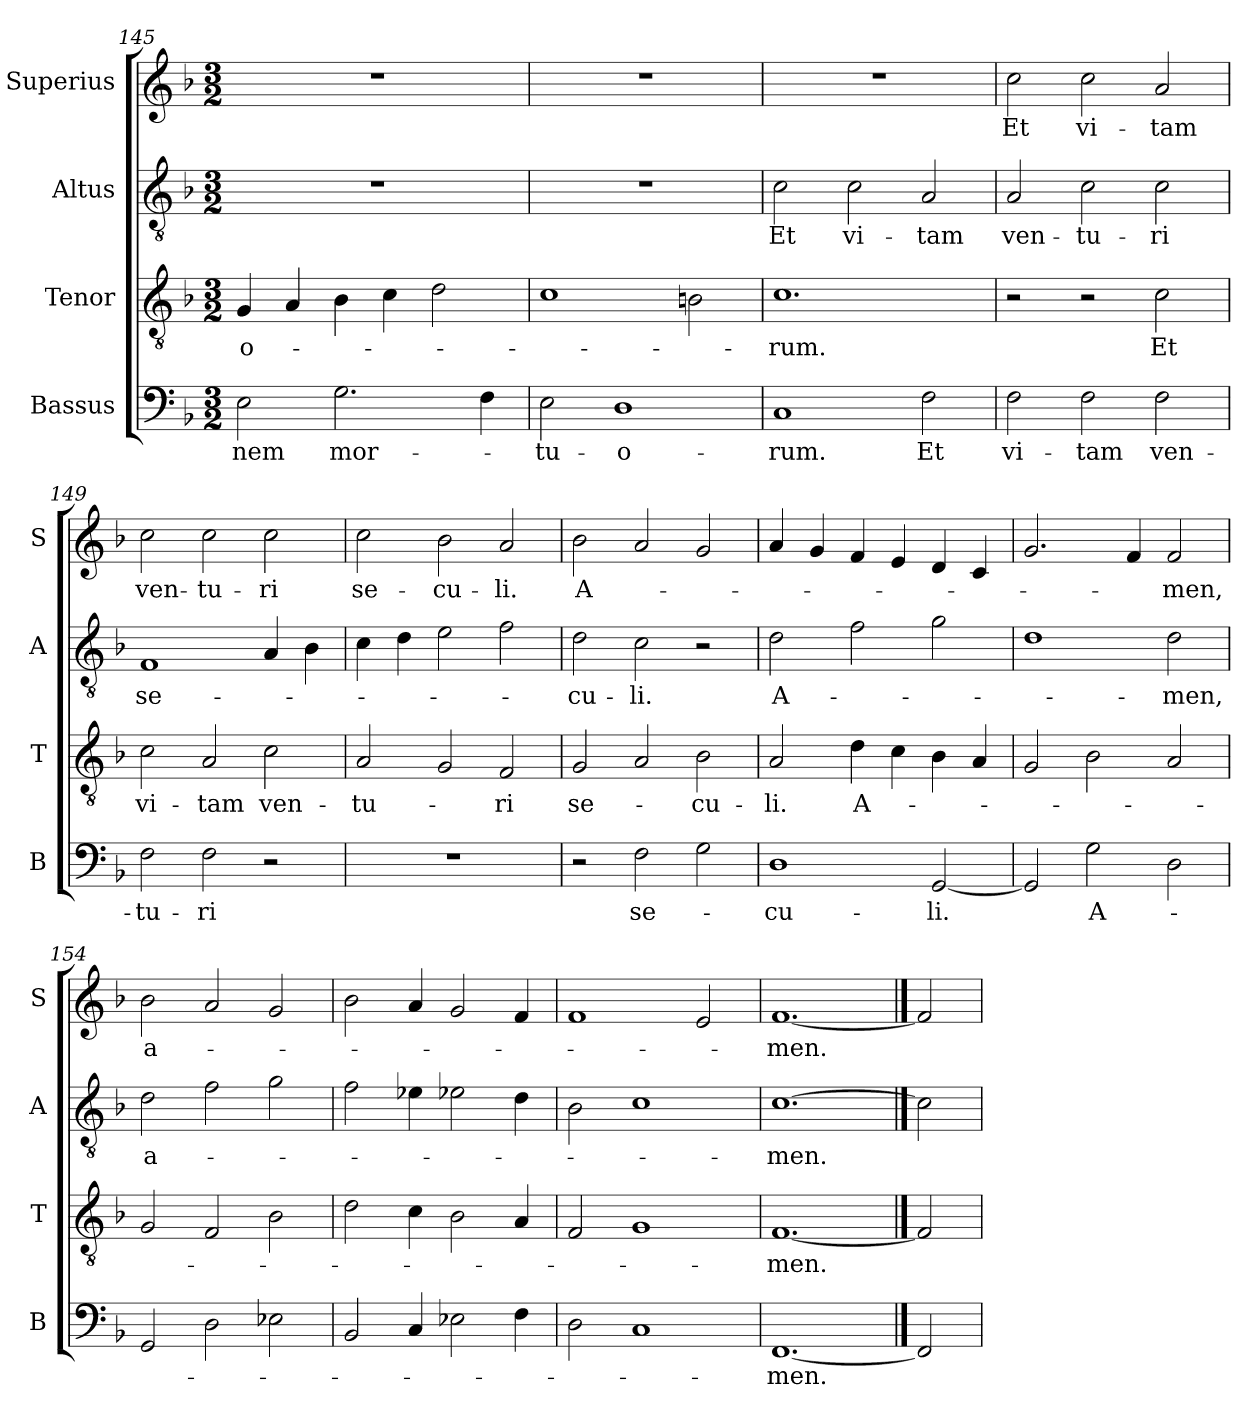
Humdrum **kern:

**kern	**text	**kern	**text	**kern	**text	**kern	**text
*part4	*part4	*part3	*part3	*part2	*part2	*part1	*part1
*staff4	*staff4	*staff3	*staff3	*staff2	*staff2	*staff1	*staff1
*I"Bassus	*	*I"Tenor	*	*I"Altus	*	*I"Superius	*
*I'B	*	*I'T	*	*I'A	*	*I'S	*
*clefF4	*	*clefGv2	*	*clefGv2	*	*clefG2	*
*k[b-]	*	*k[b-]	*	*k[b-]	*	*k[b-]	*
*M3/2	*	*M3/2	*	*M3/2	*	*M3/2	*
=145	=145	=145	=145	=145	=145	=145	=145
2E	-nem	4G	-o-	1.r	.	1.r	.
.	.	4A	.	.	.	.	.
2.G	mor-	4B-	.	.	.	.	.
.	.	4c	.	.	.	.	.
.	.	2d	.	.	.	.	.
4F	.	.	.	.	.	.	.
=146	=146	=146	=146	=146	=146	=146	=146
2E	-tu-	1c	.	1.r	.	1.r	.
1D	-o-	.	.	.	.	.	.
.	.	2Bn	.	.	.	.	.
=147	=147	=147	=147	=147	=147	=147	=147
1C	-rum.	1.c	-rum.	2c	Et	1.r	.
.	.	.	.	2c	vi-	.	.
2F	Et	.	.	2A	-tam	.	.
=148	=148	=148	=148	=148	=148	=148	=148
2F	vi-	2r	.	2A	ven-	2cc	Et
2F	-tam	2r	.	2c	-tu-	2cc	vi-
2F	ven-	2c	Et	2c	-ri	2a	-tam
=149	=149	=149	=149	=149	=149	=149	=149
2F	-tu-	2c	vi-	1F	se-	2cc	ven-
2F	-ri	2A	-tam	.	.	2cc	-tu-
2r	.	2c	ven-	4A	.	2cc	-ri
.	.	.	.	4B-	.	.	.
=150	=150	=150	=150	=150	=150	=150	=150
1.r	.	2A	-tu-	4c	.	2cc	se-
.	.	.	.	4d	.	.	.
.	.	2G	.	2e	.	2b-	-cu-
.	.	2F	-ri	2f	.	2a	-li.
=151	=151	=151	=151	=151	=151	=151	=151
2r	.	2G	se-	2d	-cu-	2b-	A-
2F	se-	2A	.	2c	-li.	2a	.
2G	.	2B-	-cu-	2r	.	2g	.
=152	=152	=152	=152	=152	=152	=152	=152
1D	-cu-	2A	-li.	2d	A-	4a	.
.	.	.	.	.	.	4g	.
.	.	4d	A-	2f	.	4f	.
.	.	4c	.	.	.	4e	.
[2GG	-li.	4B-	.	2g	.	4d	.
.	.	4A	.	.	.	4c	.
=153	=153	=153	=153	=153	=153	=153	=153
2GG]	.	2G	.	1d	.	2.g	.
2G	A-	2B-	.	.	.	.	.
.	.	.	.	.	.	4f	.
!	!	!	!	!	!LO:LY:i	!	!LO:LY:i
2D	.	2A	.	2d	-men,	2f	-men,
=154	=154	=154	=154	=154	=154	=154	=154
!	!	!	!	!	!LO:LY:i	!	!LO:LY:i
2GG	.	2G	.	2d	a-	2b-	a-
2D	.	2F	.	2f	.	2a	.
2E-X	.	2B-	.	2g	.	2g	.
=155	=155	=155	=155	=155	=155	=155	=155
2BB-	.	2d	.	2f	.	2b-	.
4C	.	4c	.	4e-X	.	4a	.
2E-X	.	2B-	.	2e-X	.	2g	.
4F	.	4A	.	4d	.	4f	.
=156	=156	=156	=156	=156	=156	=156	=156
2D	.	2F	.	2B-	.	1f	.
1C	.	1G	.	1c	.	.	.
.	.	.	.	.	.	2e	.
=157	=157	=157	=157	=157	=157	=157	=157
!	!	!	!	!	!LO:LY:i	!	!LO:LY:i
[1.FF	-men.	[1.F	-men.	[1.c	-men.	[1.f	-men.
==158	==158	==158	==158	==158	==158	==158	==158
2FF]	.	2F]	.	2c]	.	2f]	.
=	=	=	=	=	=	=	=
*-	*-	*-	*-	*-	*-	*-	*-
